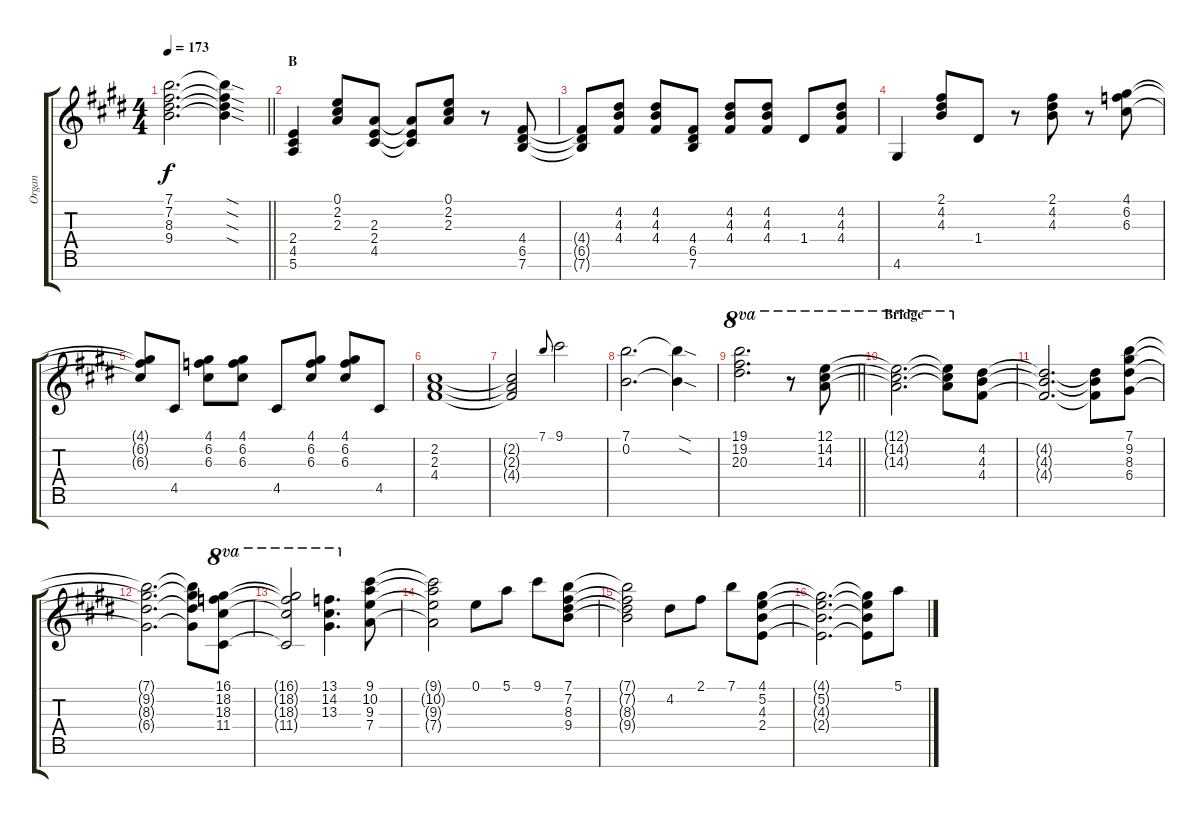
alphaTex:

\track ("Organ" "Organ") {instrument rockorgan}
\staff {score tabs}
\tuning (E5 B4 G4 D4 A3 E3 B2) {hide}
\ts (4 4)
\tempo 173
\clef g2
\barLineRight lightlight
\ks e
(7.1 7.2 8.3 9.4).2{d dy f} (7.1{sod t} 7.2{sod t} 8.3{sod t} 9.4{sod t}).4 |
\section ("" "B")
(2.4 4.5 5.6).4 (0.1 2.2 2.3).8 (2.3 2.4 4.5).8 (2.3{t} 2.4{t} 4.5{t}).8 (0.1 2.2 2.3).8 r.8 (4.4 6.5 7.6).8 |
(4.4{t} 6.5{t} 7.6{t}).8 (4.2 4.3 4.4).8 (4.2 4.3 4.4).8 (4.4 6.5 7.6).8 (4.2 4.3 4.4).8 (4.2 4.3 4.4).8 1.4.8 (4.2 4.3 4.4).8 |
4.6.4 (2.1 4.2 4.3).8 1.4.8 r.8 (2.1 4.2 4.3).8 r.8 (4.1 6.2 6.3).8 |
(4.1{t} 6.2{t} 6.3{t}).8 4.5.8 (4.1 6.2 6.3).8 (4.1 6.2 6.3).8 4.5.8 (4.1 6.2 6.3).8 (4.1 6.2 6.3).8 4.5.8 |
(2.2 2.3 4.4).1 |
(2.2{t} 2.3{t} 4.4{t}).2 7.1.8{gr onbeat} 9.1.2 |
(7.1 0.2).2{d} (7.1{sod t} 0.2{sod t}).4 |
\barLineRight lightlight
(19.1 19.2 20.3).2{d ot 8va} r.8{ot 8va} (12.1 14.2 14.3).8{ot 8va} |
\section ("" "Bridge")
(12.1{t} 14.2{t} 14.3{t}).2{d ot 8va} (12.1{t} 14.2{t} 14.3{t}).8{ot 8va} (4.2 4.3 4.4).8 |
(4.2{t} 4.3{t} 4.4{t}).2{d} (4.2{t} 4.3{t} 4.4{t}).8 (7.1 9.2 8.3 6.4).8 |
(7.1{t} 9.2{t} 8.3{t} 6.4{t}).2{d} (7.1{t} 9.2{t} 8.3{t} 6.4{t}).8 (16.1 18.2 18.3 11.4).8{ot 8va} |
(16.1{t} 18.2{t} 18.3{t} 11.4{t}).2{ot 8va} (13.1 14.2 13.3).4{d ot 8va} (9.1 10.2 9.3 7.4).8 |
(9.1{t} 10.2{t} 9.3{t} 7.4{t}).2 0.1.8 5.1.8 9.1.8 (7.1 7.2 8.3 9.4).8 |
(7.1{t} 7.2{t} 8.3{t} 9.4{t}).2 4.2.8 2.1.8 7.1.8 (4.1 5.2 4.3 2.4).8 |
(4.1{t} 5.2{t} 4.3{t} 2.4{t}).2{d} (4.1{t} 5.2{t} 4.3{t} 2.4{t}).8 5.1.8
